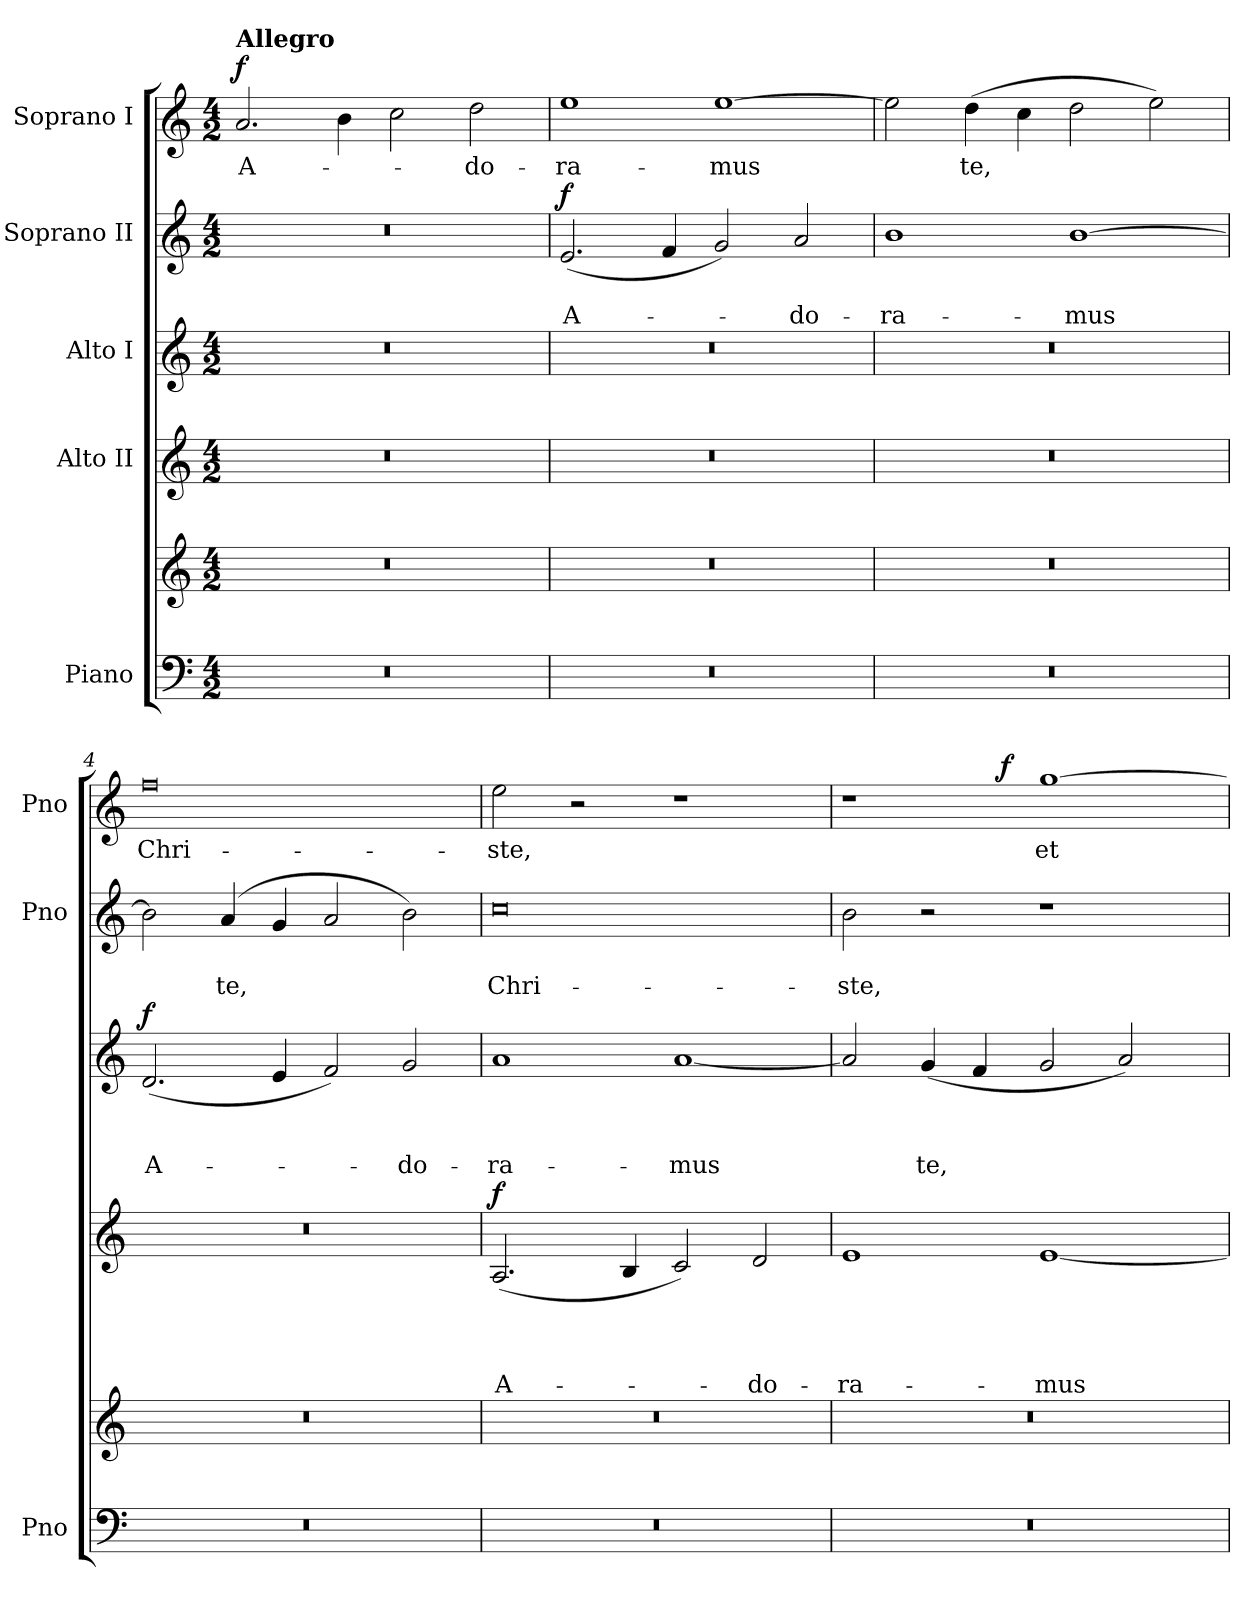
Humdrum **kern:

**kern	**kern	**kern	**text	**text	**text	**text	**dynam	**kern	**text	**text	**text	**dynam	**kern	**text	**text	**dynam	**kern	**text	**dynam
*part5	*part5	*part4	*part4	*part4	*part4	*part4	*part4	*part3	*part3	*part3	*part3	*part3	*part2	*part2	*part2	*part2	*part1	*part1	*part1
*staff6	*staff5	*staff4	*staff4	*staff4	*staff4	*staff4	*staff4	*staff3	*staff3	*staff3	*staff3	*staff3	*staff2	*staff2	*staff2	*staff2	*staff1	*staff1	*staff1
*I"Piano	*	*I"Alto II	*	*	*	*	*	*I"Alto I	*	*	*	*	*I"Soprano II	*	*	*	*I"Soprano I	*	*
*I'Pno	*	*	*	*	*	*	*	*	*	*	*	*	*I'Pno	*	*	*	*I'Pno	*	*
*clefF4	*clefG2	*clefG2	*	*	*	*	*	*clefG2	*	*	*	*	*clefG2	*	*	*	*clefG2	*	*
*k[]	*k[]	*k[]	*	*	*	*	*	*k[]	*	*	*	*	*k[]	*	*	*	*k[]	*	*
*C:	*C:	*C:	*	*	*	*	*	*C:	*	*	*	*	*C:	*	*	*	*C:	*	*
*M4/2	*M4/2	*M4/2	*	*	*	*	*	*M4/2	*	*	*	*	*M4/2	*	*	*	*M4/2	*	*
=1	=1	=1	=1	=1	=1	=1	=1	=1	=1	=1	=1	=1	=1	=1	=1	=1	=1	=1	=1
!	!	!	!	!	!	!	!	!	!	!	!	!	!	!	!	!	!LO:TX:a:B:t=Allegro	!	!
!	!	!	!	!	!	!	!	!	!	!	!	!	!	!	!	!	!	!	!LO:DY:a
0r	0r	0r	.	.	.	.	.	0r	.	.	.	.	0r	.	.	.	2.a/	A-	f
.	.	.	.	.	.	.	.	.	.	.	.	.	.	.	.	.	4b\	.	.
.	.	.	.	.	.	.	.	.	.	.	.	.	.	.	.	.	2cc\	.	.
.	.	.	.	.	.	.	.	.	.	.	.	.	.	.	.	.	2dd\	-do-	.
=2	=2	=2	=2	=2	=2	=2	=2	=2	=2	=2	=2	=2	=2	=2	=2	=2	=2	=2	=2
!	!	!	!	!	!	!	!	!	!	!	!	!	!	!	!	!LO:DY:a	!	!	!
0r	0r	0r	.	.	.	.	.	0r	.	.	.	.	(2.e/	.	A-	f	1ee	-ra-	.
.	.	.	.	.	.	.	.	.	.	.	.	.	4f/	.	.	.	.	.	.
.	.	.	.	.	.	.	.	.	.	.	.	.	2g/)	.	.	.	[1ee	-mus	.
.	.	.	.	.	.	.	.	.	.	.	.	.	2a/	.	-do-	.	.	.	.
=3	=3	=3	=3	=3	=3	=3	=3	=3	=3	=3	=3	=3	=3	=3	=3	=3	=3	=3	=3
0r	0r	0r	.	.	.	.	.	0r	.	.	.	.	1b	.	-ra-	.	2ee\]	.	.
.	.	.	.	.	.	.	.	.	.	.	.	.	.	.	.	.	(4dd\	te,	.
.	.	.	.	.	.	.	.	.	.	.	.	.	.	.	.	.	4cc\	.	.
.	.	.	.	.	.	.	.	.	.	.	.	.	[1b	.	-mus	.	2dd\	.	.
.	.	.	.	.	.	.	.	.	.	.	.	.	.	.	.	.	2ee\)	.	.
=4	=4	=4	=4	=4	=4	=4	=4	=4	=4	=4	=4	=4	=4	=4	=4	=4	=4	=4	=4
!	!	!	!	!	!	!	!	!	!	!	!	!LO:DY:a	!	!	!	!	!	!	!
0r	0r	0r	.	.	.	.	.	(2.d/	.	.	A-	f	2b\]	.	.	.	0ff	Chri-	.
.	.	.	.	.	.	.	.	.	.	.	.	.	(4a/	.	te,	.	.	.	.
.	.	.	.	.	.	.	.	4e/	.	.	.	.	4g/	.	.	.	.	.	.
.	.	.	.	.	.	.	.	2f/)	.	.	.	.	2a/	.	.	.	.	.	.
.	.	.	.	.	.	.	.	2g/	.	.	-do-	.	2b\)	.	.	.	.	.	.
=5	=5	=5	=5	=5	=5	=5	=5	=5	=5	=5	=5	=5	=5	=5	=5	=5	=5	=5	=5
!	!	!	!	!	!	!	!LO:DY:a	!	!	!	!	!	!	!	!	!	!	!	!
0r	0r	(2.A/	.	.	.	A-	f	1a	.	.	-ra-	.	0cc	.	Chri-	.	2ee\	-ste,	.
.	.	.	.	.	.	.	.	.	.	.	.	.	.	.	.	.	2r	.	.
.	.	4B/	.	.	.	.	.	.	.	.	.	.	.	.	.	.	.	.	.
.	.	2c/)	.	.	.	.	.	[1a	.	.	-mus	.	.	.	.	.	1r	.	.
.	.	2d/	.	.	.	-do-	.	.	.	.	.	.	.	.	.	.	.	.	.
!!LO:LB:g=z
=6	=6	=6	=6	=6	=6	=6	=6	=6	=6	=6	=6	=6	=6	=6	=6	=6	=6	=6	=6
*	*	*	*	*	*	*	*	*	*	*	*	*	*	*	*	*	*^	*	*
0r	0r	1e	.	.	.	-ra-	.	2a/]	.	.	.	.	2b\	.	-ste,	.	1r	2ryy	.	.
.	.	.	.	.	.	.	.	(4g/	.	.	te,	.	2r	.	.	.	.	4ryy	.	.
.	.	.	.	.	.	.	.	4f/	.	.	.	.	.	.	.	.	.	16.ryy	.	.
!	!	!	!	!	!	!	!	!	!	!	!	!	!	!	!	!	!	!	!	!LO:DY:a
.	.	.	.	.	.	.	.	.	.	.	.	.	.	.	.	.	.	1ryy	.	f
.	.	[1e	.	.	.	-mus	.	2g/	.	.	.	.	1r	.	.	.	[1gg	.	et	.
.	.	.	.	.	.	.	.	2a/)	.	.	.	.	.	.	.	.	.	.	.	.
.	.	.	.	.	.	.	.	.	.	.	.	.	.	.	.	.	.	8ryy	.	.
.	.	.	.	.	.	.	.	.	.	.	.	.	.	.	.	.	.	32ryy	.	.
*	*	*	*	*	*	*	*	*	*	*	*	*	*	*	*	*	*v	*v	*	*
=	=	=	=	=	=	=	=	=	=	=	=	=	=	=	=	=	=	=	=
*-	*-	*-	*-	*-	*-	*-	*-	*-	*-	*-	*-	*-	*-	*-	*-	*-	*-	*-	*-
